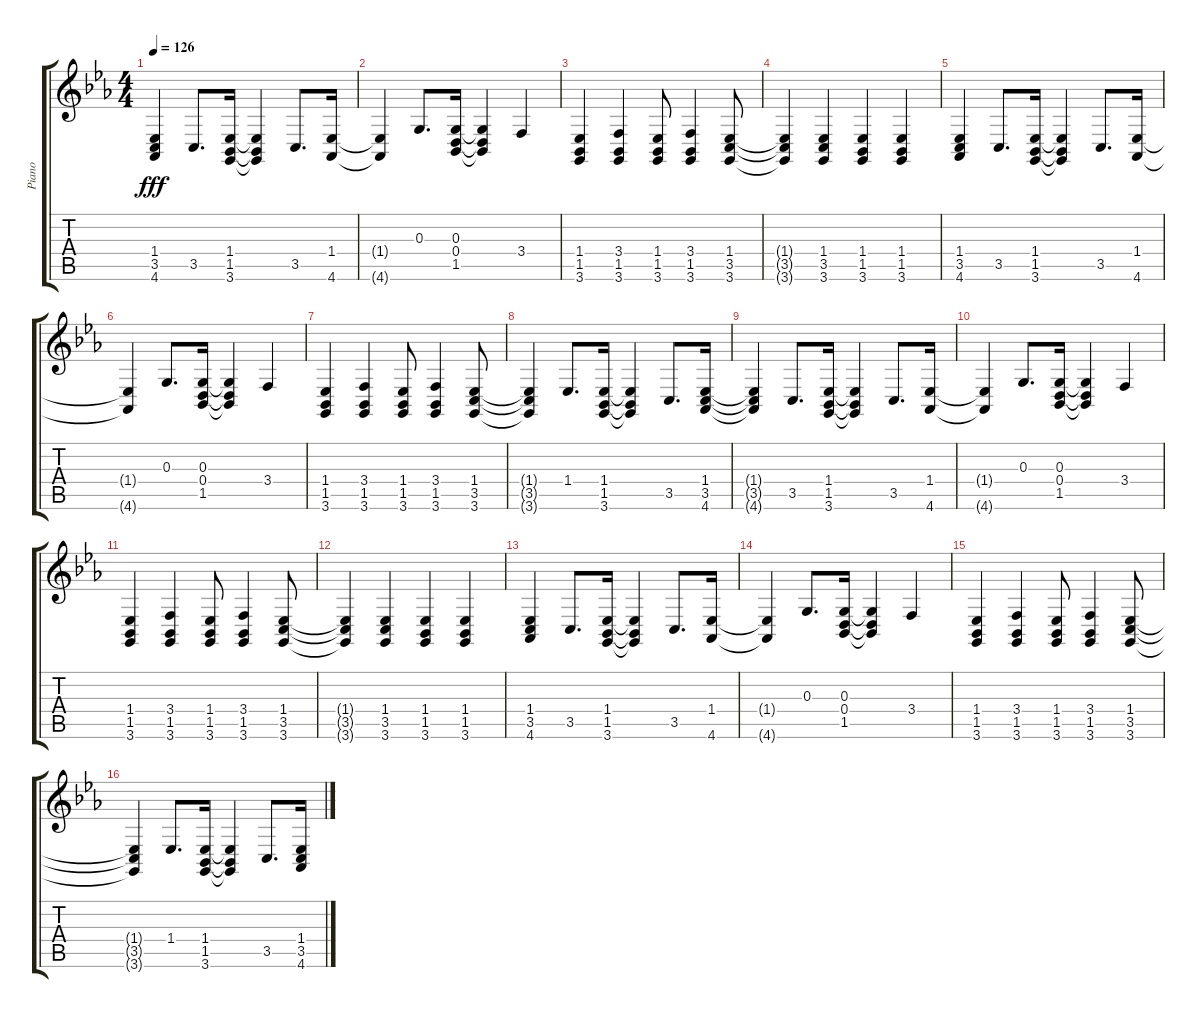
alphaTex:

\track ("Piano" "Piano") {instrument brightacousticpiano}
\staff {score tabs}
\tuning (E4 B3 G3 D3 A2 E2) {hide}
\ts (4 4)
\tempo 126
\clef g2
\ks eb
(1.4{t} 3.5{t} 4.6{t}).4{dy fff} 3.5.8{d} (1.4 1.5 3.6).16 (1.4{t} 1.5{t} 3.6{t}).4 3.5.8{d} (1.4 4.6).16 |
(1.4{t} 4.6{t}).4 0.3.8{d} (0.3 0.4 1.5).16 (0.3{t} 0.4{t} 1.5{t}).4 3.4.4 |
(1.4 1.5 3.6).4 (3.4 1.5 3.6).4 (1.4 1.5 3.6).8 (3.4 1.5 3.6).4 (1.4 3.5 3.6).8 |
(1.4{t} 3.5{t} 3.6{t}).4 (1.4 3.5 3.6).4 (1.4 1.5 3.6).4 (1.4 1.5 3.6).4 |
(1.4 3.5 4.6).4 3.5.8{d} (1.4 1.5 3.6).16 (1.4{t} 1.5{t} 3.6{t}).4 3.5.8{d} (1.4 4.6).16 |
(1.4{t} 4.6{t}).4 0.3.8{d} (0.3 0.4 1.5).16 (0.3{t} 0.4{t} 1.5{t}).4 3.4.4 |
(1.4 1.5 3.6).4 (3.4 1.5 3.6).4 (1.4 1.5 3.6).8 (3.4 1.5 3.6).4 (1.4 3.5 3.6).8 |
(1.4{t} 3.5{t} 3.6{t}).4 1.4.8{d} (1.4 1.5 3.6).16 (1.4{t} 1.5{t} 3.6{t}).4 3.5.8{d} (1.4 3.5 4.6).16 |
(1.4{t} 3.5{t} 4.6{t}).4 3.5.8{d} (1.4 1.5 3.6).16 (1.4{t} 1.5{t} 3.6{t}).4 3.5.8{d} (1.4 4.6).16 |
(1.4{t} 4.6{t}).4 0.3.8{d} (0.3 0.4 1.5).16 (0.3{t} 0.4{t} 1.5{t}).4 3.4.4 |
(1.4 1.5 3.6).4 (3.4 1.5 3.6).4 (1.4 1.5 3.6).8 (3.4 1.5 3.6).4 (1.4 3.5 3.6).8 |
(1.4{t} 3.5{t} 3.6{t}).4 (1.4 3.5 3.6).4 (1.4 1.5 3.6).4 (1.4 1.5 3.6).4 |
(1.4 3.5 4.6).4 3.5.8{d} (1.4 1.5 3.6).16 (1.4{t} 1.5{t} 3.6{t}).4 3.5.8{d} (1.4 4.6).16 |
(1.4{t} 4.6{t}).4 0.3.8{d} (0.3 0.4 1.5).16 (0.3{t} 0.4{t} 1.5{t}).4 3.4.4 |
(1.4 1.5 3.6).4 (3.4 1.5 3.6).4 (1.4 1.5 3.6).8 (3.4 1.5 3.6).4 (1.4 3.5 3.6).8 |
(1.4{t} 3.5{t} 3.6{t}).4 1.4.8{d} (1.4 1.5 3.6).16 (1.4{t} 1.5{t} 3.6{t}).4 3.5.8{d} (1.4 3.5 4.6).16
